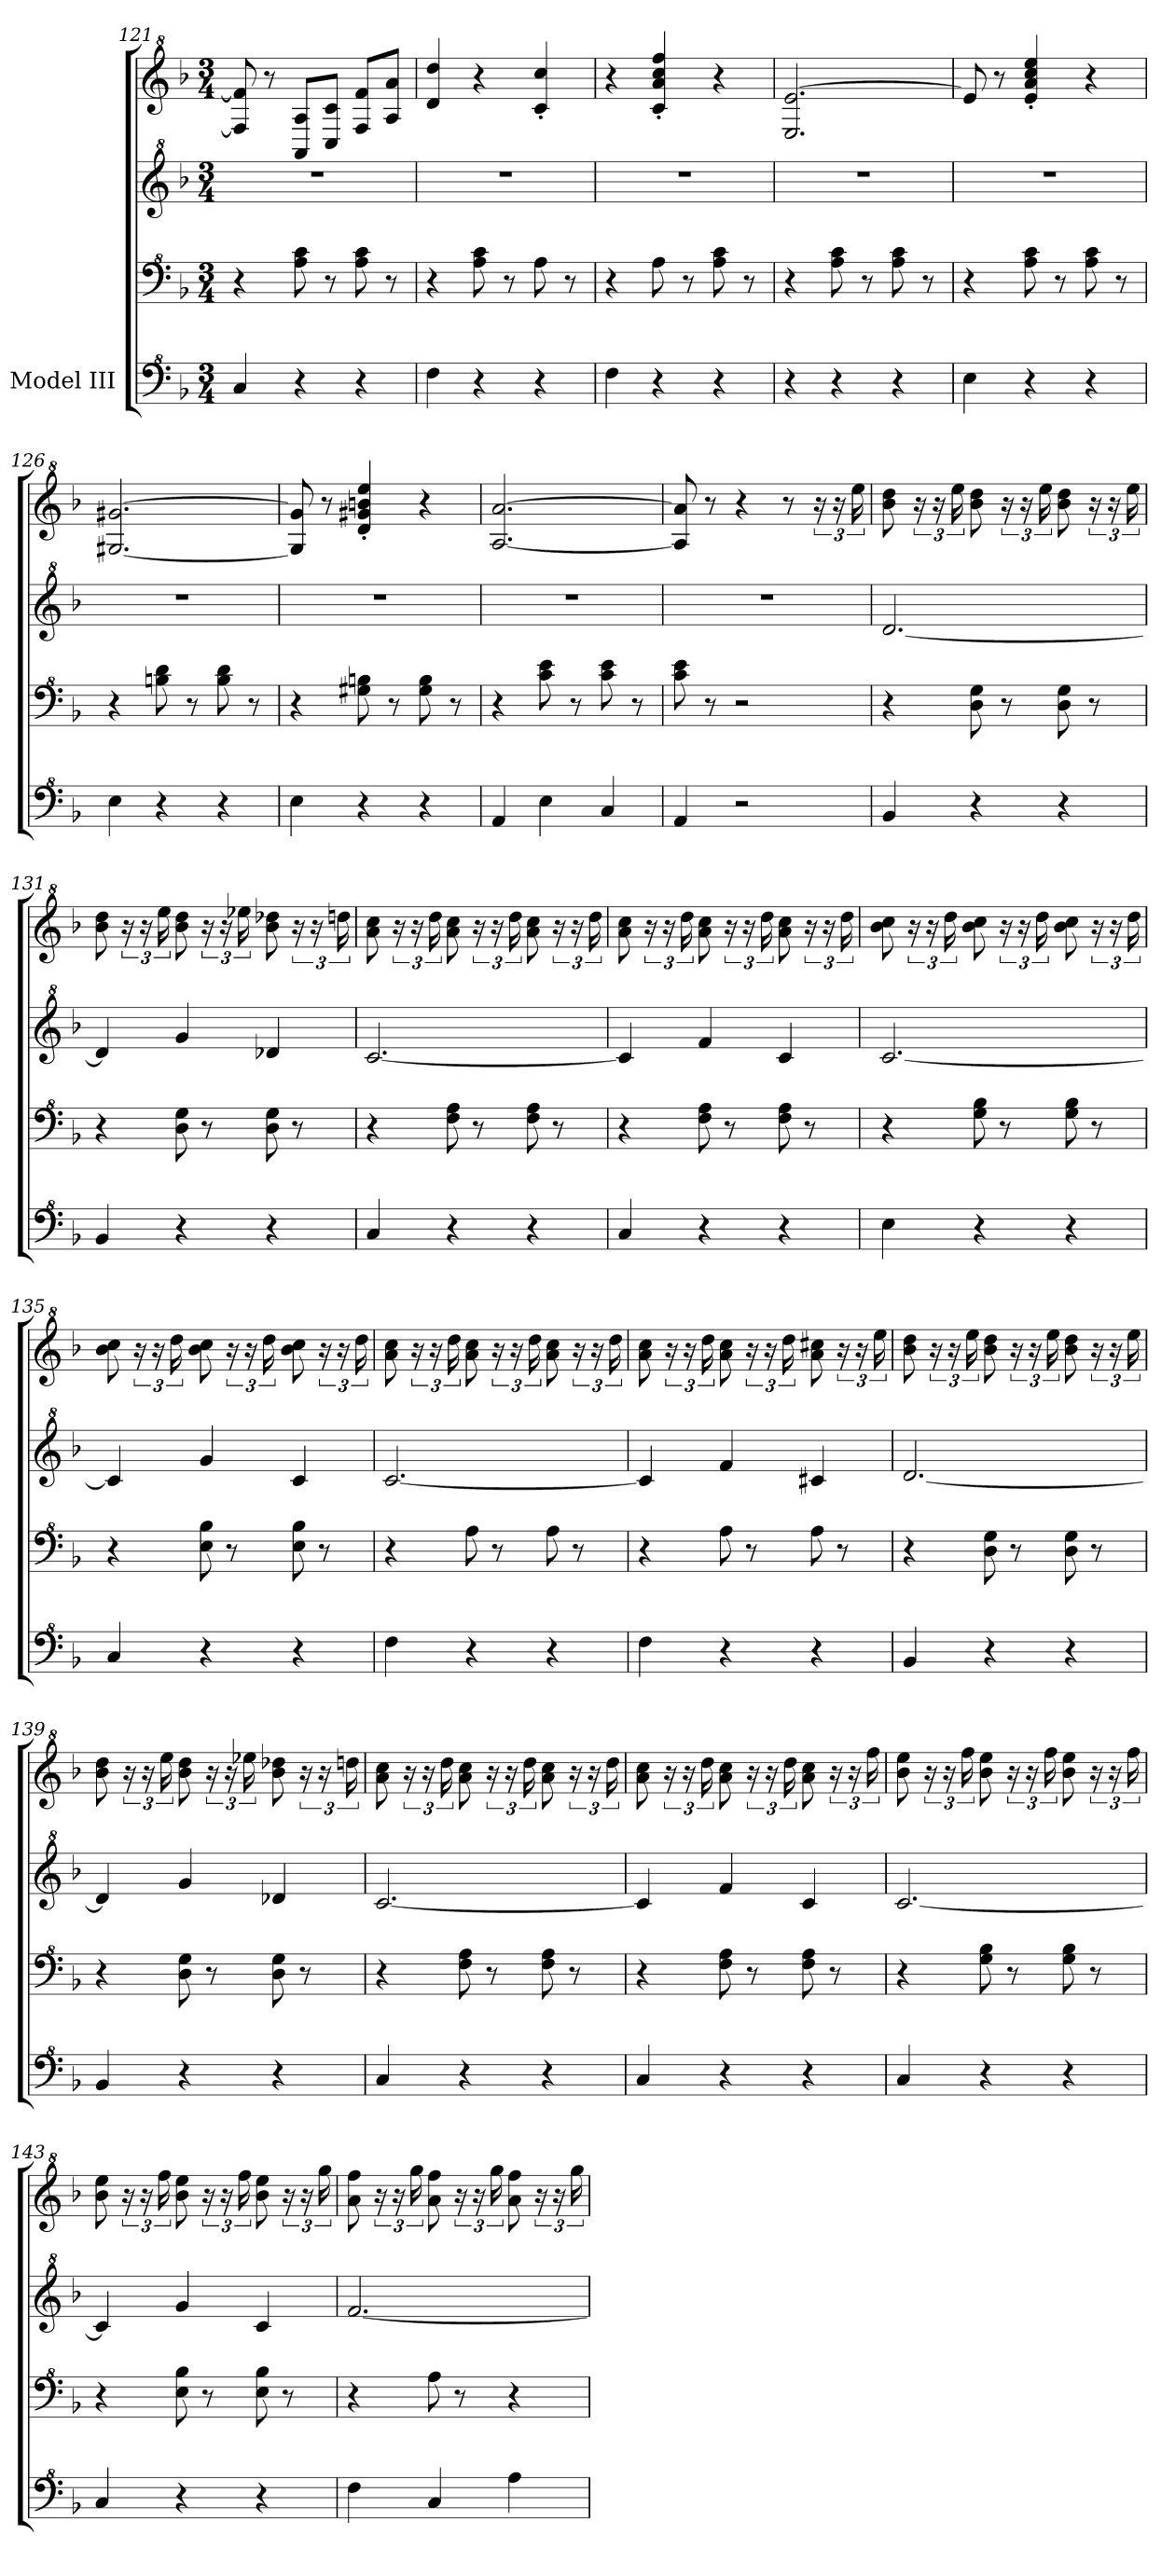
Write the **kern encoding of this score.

**kern	**kern	**kern	**kern
*part1	*part1	*part1	*part1
*staff4	*staff3	*staff2	*staff1
*I"Model III	*	*	*
!!LO:LB:g=z
*clefF^4	*clefF^4	*clefG^2	*clefG^2
*k[b-]	*k[b-]	*k[b-]	*k[b-]
*M3/4	*M3/4	*M3/4	*M3/4
=121	=121	=121	=121
4c/	4r	2.r	8f/] 8ff/]
.	.	.	8r
4r	8a\ 8cc\	.	8A/ 8a/L
.	8r	.	8c/ 8cc/J
4r	8a\ 8cc\	.	8f/ 8ff/L
.	8r	.	8a/ 8aa/J
=122	=122	=122	=122
4f\	4r	2.r	4dd/ 4ddd/
4r	8a\ 8cc\	.	4r
.	8r	.	.
4r	8a\	.	4cc/' 4ccc/'
.	8r	.	.
=123	=123	=123	=123
4f\	4r	2.r	4r
4r	8a\	.	4cc/' 4aa/' 4ccc/' 4fff/'
.	8r	.	.
4r	8a\ 8cc\	.	4r
.	8r	.	.
=124	=124	=124	=124
4r	4r	2.r	2.e/ [2.ee/
4r	8a\ 8cc\	.	.
.	8r	.	.
4r	8a\ 8cc\	.	.
.	8r	.	.
=125	=125	=125	=125
4e\	4r	2.r	8ee/]
.	.	.	8r
4r	8a\ 8cc\	.	4ee/' 4aa/' 4ccc/' 4eee/'
.	8r	.	.
4r	8a\ 8cc\	.	4r
.	8r	.	.
=126	=126	=126	=126
4e\	4r	2.r	[2.g#X/ [2.gg#X/
4r	8bn\ 8dd\	.	.
.	8r	.	.
4r	8b\ 8dd\	.	.
.	8r	.	.
=127	=127	=127	=127
4e\	4r	2.r	8g#/] 8gg#/]
.	.	.	8r
4r	8g#X\ 8bn\	.	4dd/' 4gg#X/' 4bbn/' 4eee/'
.	8r	.	.
4r	8g#\ 8b\	.	4r
.	8r	.	.
!!LO:PB:g=z
=128	=128	=128	=128
4A/	4r	2.r	[2.a/ [2.aa/
4e\	8cc\ 8ee\	.	.
.	8r	.	.
4c/	8cc\ 8ee\	.	.
.	8r	.	.
=129	=129	=129	=129
4A/	8cc\ 8ee\	2.r	8a/] 8aa/]
.	8r	.	8r
2r	2r	.	4r
.	.	.	8r
.	.	.	24r
.	.	.	24r
.	.	.	24eee\
=130	=130	=130	=130
4B-/	4r	[2.dd/	8bb-\ 8ddd\
.	.	.	24r
.	.	.	24r
.	.	.	24eee\
4r	8d\ 8g\	.	8bb-\ 8ddd\
.	8r	.	24r
.	.	.	24r
.	.	.	24eee\
4r	8d\ 8g\	.	8bb-\ 8ddd\
.	8r	.	24r
.	.	.	24r
.	.	.	24eee\
=131	=131	=131	=131
4B-/	4r	4dd/]	8bb-\ 8ddd\
.	.	.	24r
.	.	.	24r
.	.	.	24eee\
4r	8d\ 8g\	4gg/	8bb-\ 8ddd\
.	8r	.	24r
.	.	.	24r
.	.	.	24eee-X\
4r	8d\ 8g\	4dd-X/	8bb-\ 8ddd-X\
.	8r	.	24r
.	.	.	24r
.	.	.	24dddn\
!!LO:LB:g=z
=132	=132	=132	=132
4c/	4r	[2.cc/	8aa\ 8ccc\
.	.	.	24r
.	.	.	24r
.	.	.	24ddd\
4r	8f\ 8a\	.	8aa\ 8ccc\
.	8r	.	24r
.	.	.	24r
.	.	.	24ddd\
4r	8f\ 8a\	.	8aa\ 8ccc\
.	8r	.	24r
.	.	.	24r
.	.	.	24ddd\
=133	=133	=133	=133
4c/	4r	4cc/]	8aa\ 8ccc\
.	.	.	24r
.	.	.	24r
.	.	.	24ddd\
4r	8f\ 8a\	4ff/	8aa\ 8ccc\
.	8r	.	24r
.	.	.	24r
.	.	.	24ddd\
4r	8f\ 8a\	4cc/	8aa\ 8ccc\
.	8r	.	24r
.	.	.	24r
.	.	.	24ddd\
=134	=134	=134	=134
4e\	4r	[2.cc/	8bb-\ 8ccc\
.	.	.	24r
.	.	.	24r
.	.	.	24ddd\
4r	8g\ 8b-\	.	8bb-\ 8ccc\
.	8r	.	24r
.	.	.	24r
.	.	.	24ddd\
4r	8g\ 8b-\	.	8bb-\ 8ccc\
.	8r	.	24r
.	.	.	24r
.	.	.	24ddd\
!!LO:LB:g=z
=135	=135	=135	=135
4c/	4r	4cc/]	8bb-\ 8ccc\
.	.	.	24r
.	.	.	24r
.	.	.	24ddd\
4r	8e\ 8b-\	4gg/	8bb-\ 8ccc\
.	8r	.	24r
.	.	.	24r
.	.	.	24ddd\
4r	8e\ 8b-\	4cc/	8bb-\ 8ccc\
.	8r	.	24r
.	.	.	24r
.	.	.	24ddd\
=136	=136	=136	=136
4f\	4r	[2.cc/	8aa\ 8ccc\
.	.	.	24r
.	.	.	24r
.	.	.	24ddd\
4r	8a\	.	8aa\ 8ccc\
.	8r	.	24r
.	.	.	24r
.	.	.	24ddd\
4r	8a\	.	8aa\ 8ccc\
.	8r	.	24r
.	.	.	24r
.	.	.	24ddd\
=137	=137	=137	=137
4f\	4r	4cc/]	8aa\ 8ccc\
.	.	.	24r
.	.	.	24r
.	.	.	24ddd\
4r	8a\	4ff/	8aa\ 8ccc\
.	8r	.	24r
.	.	.	24r
.	.	.	24ddd\
4r	8a\	4cc#X/	8aa\ 8ccc#X\
.	8r	.	24r
.	.	.	24r
.	.	.	24eee\
!!LO:PB:g=z
=138	=138	=138	=138
4B-/	4r	[2.dd/	8bb-\ 8ddd\
.	.	.	24r
.	.	.	24r
.	.	.	24eee\
4r	8d\ 8g\	.	8bb-\ 8ddd\
.	8r	.	24r
.	.	.	24r
.	.	.	24eee\
4r	8d\ 8g\	.	8bb-\ 8ddd\
.	8r	.	24r
.	.	.	24r
.	.	.	24eee\
=139	=139	=139	=139
4B-/	4r	4dd/]	8bb-\ 8ddd\
.	.	.	24r
.	.	.	24r
.	.	.	24eee\
4r	8d\ 8g\	4gg/	8bb-\ 8ddd\
.	8r	.	24r
.	.	.	24r
.	.	.	24eee-X\
4r	8d\ 8g\	4dd-X/	8bb-\ 8ddd-X\
.	8r	.	24r
.	.	.	24r
.	.	.	24dddn\
=140	=140	=140	=140
4c/	4r	[2.cc/	8aa\ 8ccc\
.	.	.	24r
.	.	.	24r
.	.	.	24ddd\
4r	8f\ 8a\	.	8aa\ 8ccc\
.	8r	.	24r
.	.	.	24r
.	.	.	24ddd\
4r	8f\ 8a\	.	8aa\ 8ccc\
.	8r	.	24r
.	.	.	24r
.	.	.	24ddd\
!!LO:LB:g=z
=141	=141	=141	=141
4c/	4r	4cc/]	8aa\ 8ccc\
.	.	.	24r
.	.	.	24r
.	.	.	24ddd\
4r	8f\ 8a\	4ff/	8aa\ 8ccc\
.	8r	.	24r
.	.	.	24r
.	.	.	24ddd\
4r	8f\ 8a\	4cc/	8aa\ 8ccc\
.	8r	.	24r
.	.	.	24r
.	.	.	24fff\
=142	=142	=142	=142
4c/	4r	[2.cc/	8bb-\ 8eee\
.	.	.	24r
.	.	.	24r
.	.	.	24fff\
4r	8g\ 8b-\	.	8bb-\ 8eee\
.	8r	.	24r
.	.	.	24r
.	.	.	24fff\
4r	8g\ 8b-\	.	8bb-\ 8eee\
.	8r	.	24r
.	.	.	24r
.	.	.	24fff\
=143	=143	=143	=143
4c/	4r	4cc/]	8bb-\ 8eee\
.	.	.	24r
.	.	.	24r
.	.	.	24fff\
4r	8e\ 8b-\	4gg/	8bb-\ 8eee\
.	8r	.	24r
.	.	.	24r
.	.	.	24fff\
4r	8e\ 8b-\	4cc/	8bb-\ 8eee\
.	8r	.	24r
.	.	.	24r
.	.	.	24ggg\
!!LO:LB:g=z
=144	=144	=144	=144
4f\	4r	[2.ff/	8aa\ 8fff\
.	.	.	24r
.	.	.	24r
.	.	.	24ggg\
4c/	8a\	.	8aa\ 8fff\
.	8r	.	24r
.	.	.	24r
.	.	.	24ggg\
4a\	4r	.	8aa\ 8fff\
.	.	.	24r
.	.	.	24r
.	.	.	24ggg\
=	=	=	=
*-	*-	*-	*-
